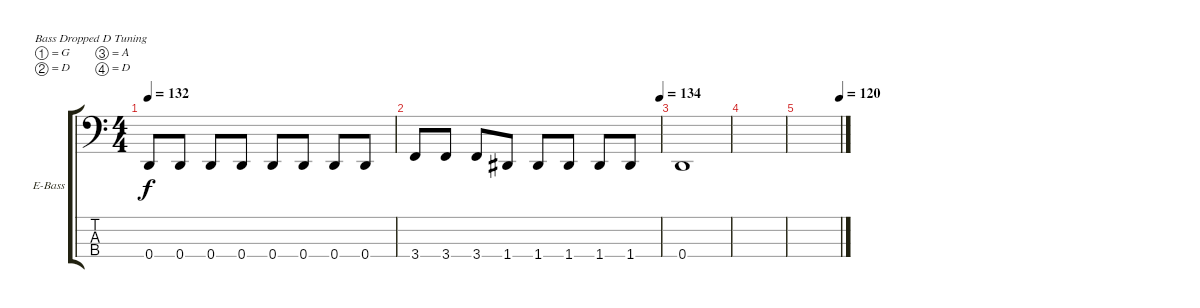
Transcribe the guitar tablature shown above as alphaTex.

\defaultSystemsLayout 4
\bracketExtendMode groupsimilarinstruments
\firstSystemTrackNameOrientation horizontal
\otherSystemsTrackNameOrientation horizontal
\track ("Electric Bass" "E-Bass") {instrument electricbassfinger}
\staff {score tabs}
\tuning (G2 D2 A1 D1)
\ts (4 4)
\tempo 132
\clef f4
\ks c
0.4.8{dy f} 0.4.8 0.4.8 0.4.8 0.4.8 0.4.8 0.4.8 0.4.8 |
\tempo (134 1)
3.4.8 3.4.8 3.4.8 1.4.8 1.4.8 1.4.8 1.4.8 1.4.8 |
0.4.1 |
|
\tempo (120 0.99375)
